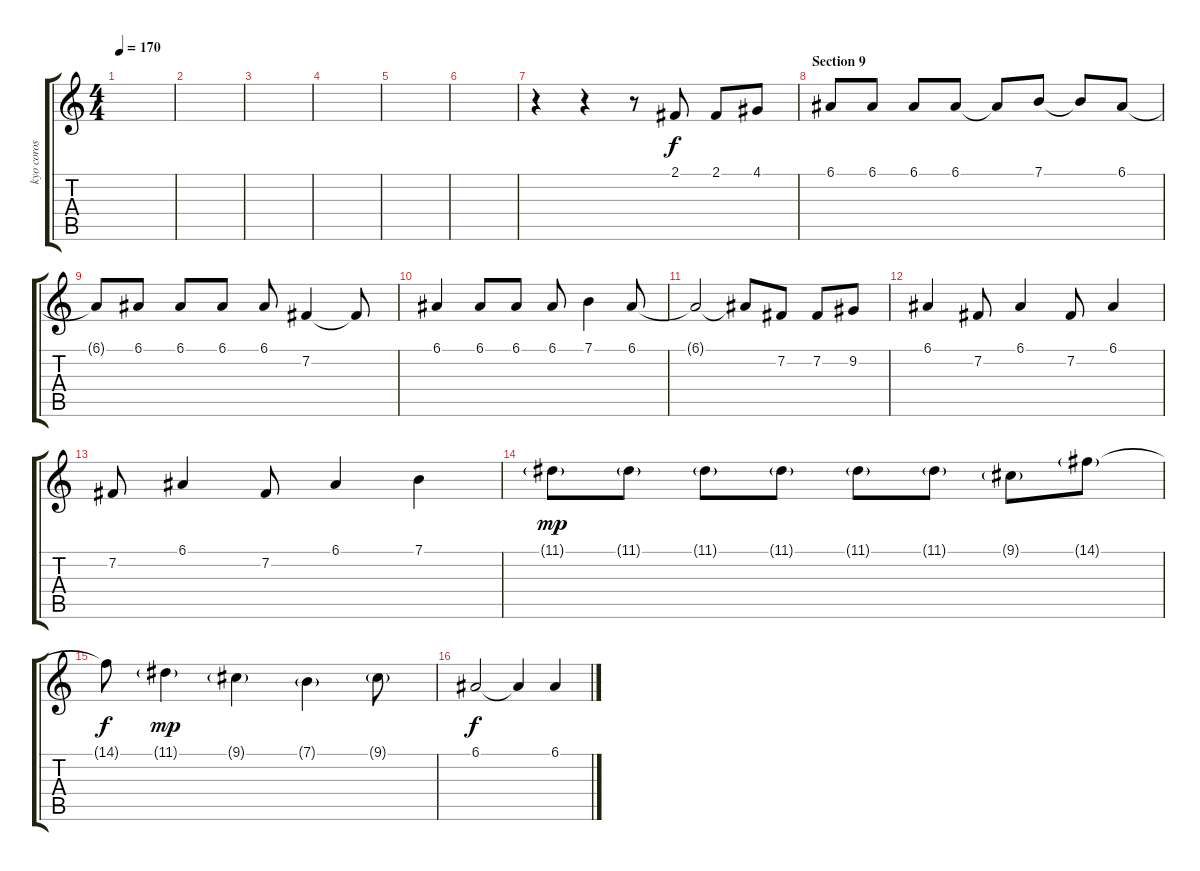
\track ("kyo coros" "kyo coros") {instrument voiceoohs}
\staff {score tabs}
\tuning (E4 B3 G3 D3 A2 E2) {hide}
\ts (4 4)
\tempo 170
\clef g2
\ks c
|
|
|
|
|
|
r.4 r.4 r.8 2.1.8 2.1.8 4.1.8 |
\section ("" "Section 9")
6.1.8 6.1.8 6.1.8 6.1.8 6.1{t}.8 7.1.8 7.1{t}.8 6.1.8 |
6.1{t}.8 6.1.8 6.1.8 6.1.8 6.1.8 7.2.4 7.2{t}.8 |
6.1.4 6.1.8 6.1.8 6.1.8 7.1.4 6.1.8 |
6.1{t}.2 6.1{t}.8 7.2.8 7.2.8 9.2.8 |
6.1.4 7.2.8 6.1.4 7.2.8 6.1.4 |
7.2.8 6.1.4 7.2.8 6.1.4 7.1.4 |
11.1{g}.8{dy mp} 11.1{g}.8 11.1{g}.8 11.1{g}.8 11.1{g}.8 11.1{g}.8 9.1{g}.8 14.1{g}.8 |
14.1{t}.8{dy f} 11.1{g}.4{dy mp} 9.1{g}.4 7.1{g}.4 9.1{g}.8 |
6.1.2{dy f} 6.1{t}.4 6.1.4
